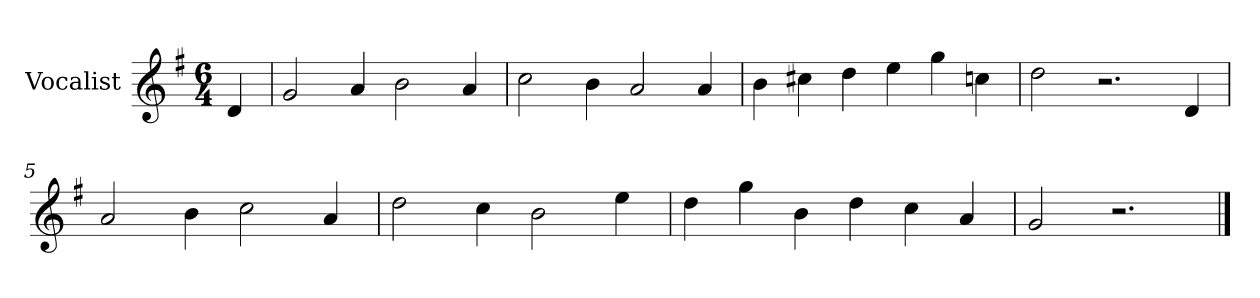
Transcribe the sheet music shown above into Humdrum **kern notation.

**kern
*part1
*staff1
*I"Vocalist
*k[f#]
*G:
*M6/4
=
4d
=1
2g
4a
2b
4a
=2
2cc
4b
2a
4a
=3
4b
4cc#X
4dd
4ee
4gg
4ccn
=4
2dd
2.r
4d
=5
2a
4b
2cc
4a
=6
2dd
4cc
2b
4ee
=7
4dd
4gg
4b
4dd
4cc
4a
=8
2g
2.r
==
*-
